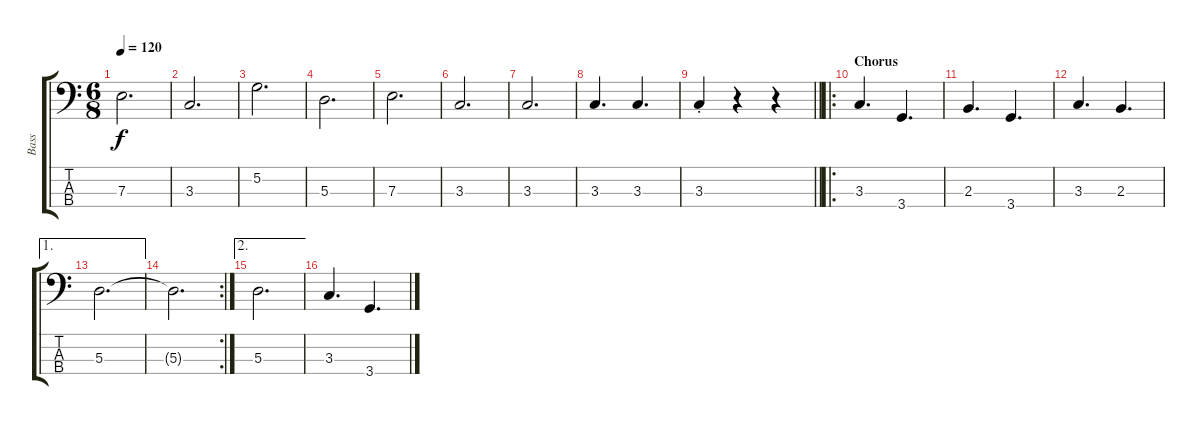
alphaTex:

\track ("Bass" "Bass") {instrument fretlessbass}
\staff {score tabs}
\tuning (G2 D2 A1 E1) {hide}
\ts (6 8)
\tempo 120
\clef f4
\ks c
7.3.2{d dy f} |
3.3.2{d} |
5.2.2{d} |
5.3.2{d} |
7.3.2{d} |
3.3.2{d} |
3.3.2{d} |
3.3.4{d} 3.3.4{d} |
\barLineRight lightlight
3.3{st}.4 r.4 r.4 |
\ro
\section ("" "Chorus")
3.3.4{d} 3.4.4{d} |
2.3.4{d} 3.4.4{d} |
3.3.4{d} 2.3.4{d} |
\ae 1
5.3.2{d} |
\rc 2
5.3{t}.2{d} |
\ae 2
5.3.2{d} |
3.3.4{d} 3.4.4{d}
